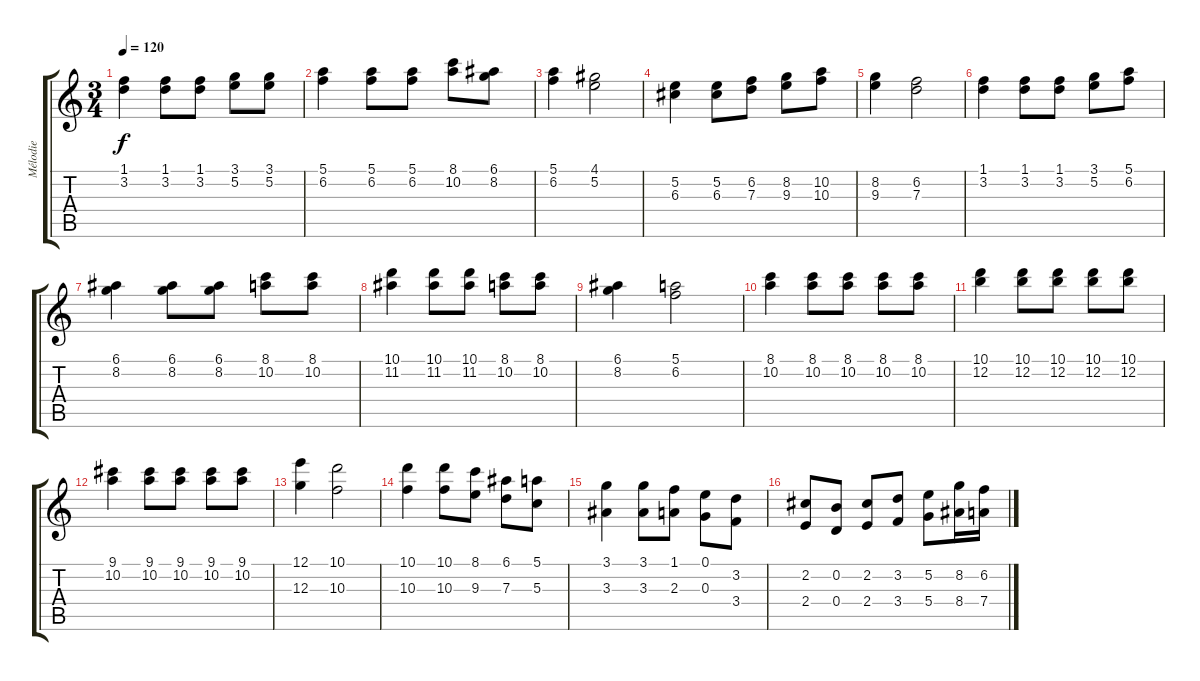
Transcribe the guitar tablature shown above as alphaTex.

\track ("Mélodie" "Mélodie") {instrument acousticguitarnylon}
\staff {score tabs}
\tuning (E4 B3 G3 D3 A2 E2) {hide}
\ts (3 4)
\tempo 120
\clef g2
\ks c
(1.1 3.2).4{dy f instrument acousticguitarnylon} (1.1 3.2).8 (1.1 3.2).8 (3.1 5.2).8 (3.1 5.2).8 |
(5.1 6.2).4 (5.1 6.2).8 (5.1 6.2).8 (8.1 10.2).8 (6.1 8.2).8 |
(5.1 6.2).4 (4.1 5.2).2 |
(5.2 6.3).4 (5.2 6.3).8 (6.2 7.3).8 (8.2 9.3).8 (10.2 10.3).8 |
(8.2 9.3).4 (6.2 7.3).2 |
(1.1 3.2).4 (1.1 3.2).8 (1.1 3.2).8 (3.1 5.2).8 (5.1 6.2).8 |
(6.1 8.2).4 (6.1 8.2).8 (6.1 8.2).8 (8.1 10.2).8 (8.1 10.2).8 |
(10.1 11.2).4 (10.1 11.2).8 (10.1 11.2).8 (8.1 10.2).8 (8.1 10.2).8 |
(6.1 8.2).4 (5.1 6.2).2 |
(8.1 10.2).4 (8.1 10.2).8 (8.1 10.2).8 (8.1 10.2).8 (8.1 10.2).8 |
(10.1 12.2).4 (10.1 12.2).8 (10.1 12.2).8 (10.1 12.2).8 (10.1 12.2).8 |
(9.1 10.2).4 (9.1 10.2).8 (9.1 10.2).8 (9.1 10.2).8 (9.1 10.2).8 |
(12.1 12.3).4 (10.1 10.3).2 |
(10.1 10.3).4 (10.1 10.3).8 (8.1 9.3).8 (6.1 7.3).8 (5.1 5.3).8 |
(3.1 3.3).4 (3.1 3.3).8 (1.1 2.3).8 (0.1 0.3).8 (3.2 3.4).8 |
(2.2 2.4).8 (0.2 0.4).8 (2.2 2.4).8 (3.2 3.4).8 (5.2 5.4).8 (8.2 8.4).16 (6.2 7.4).16
